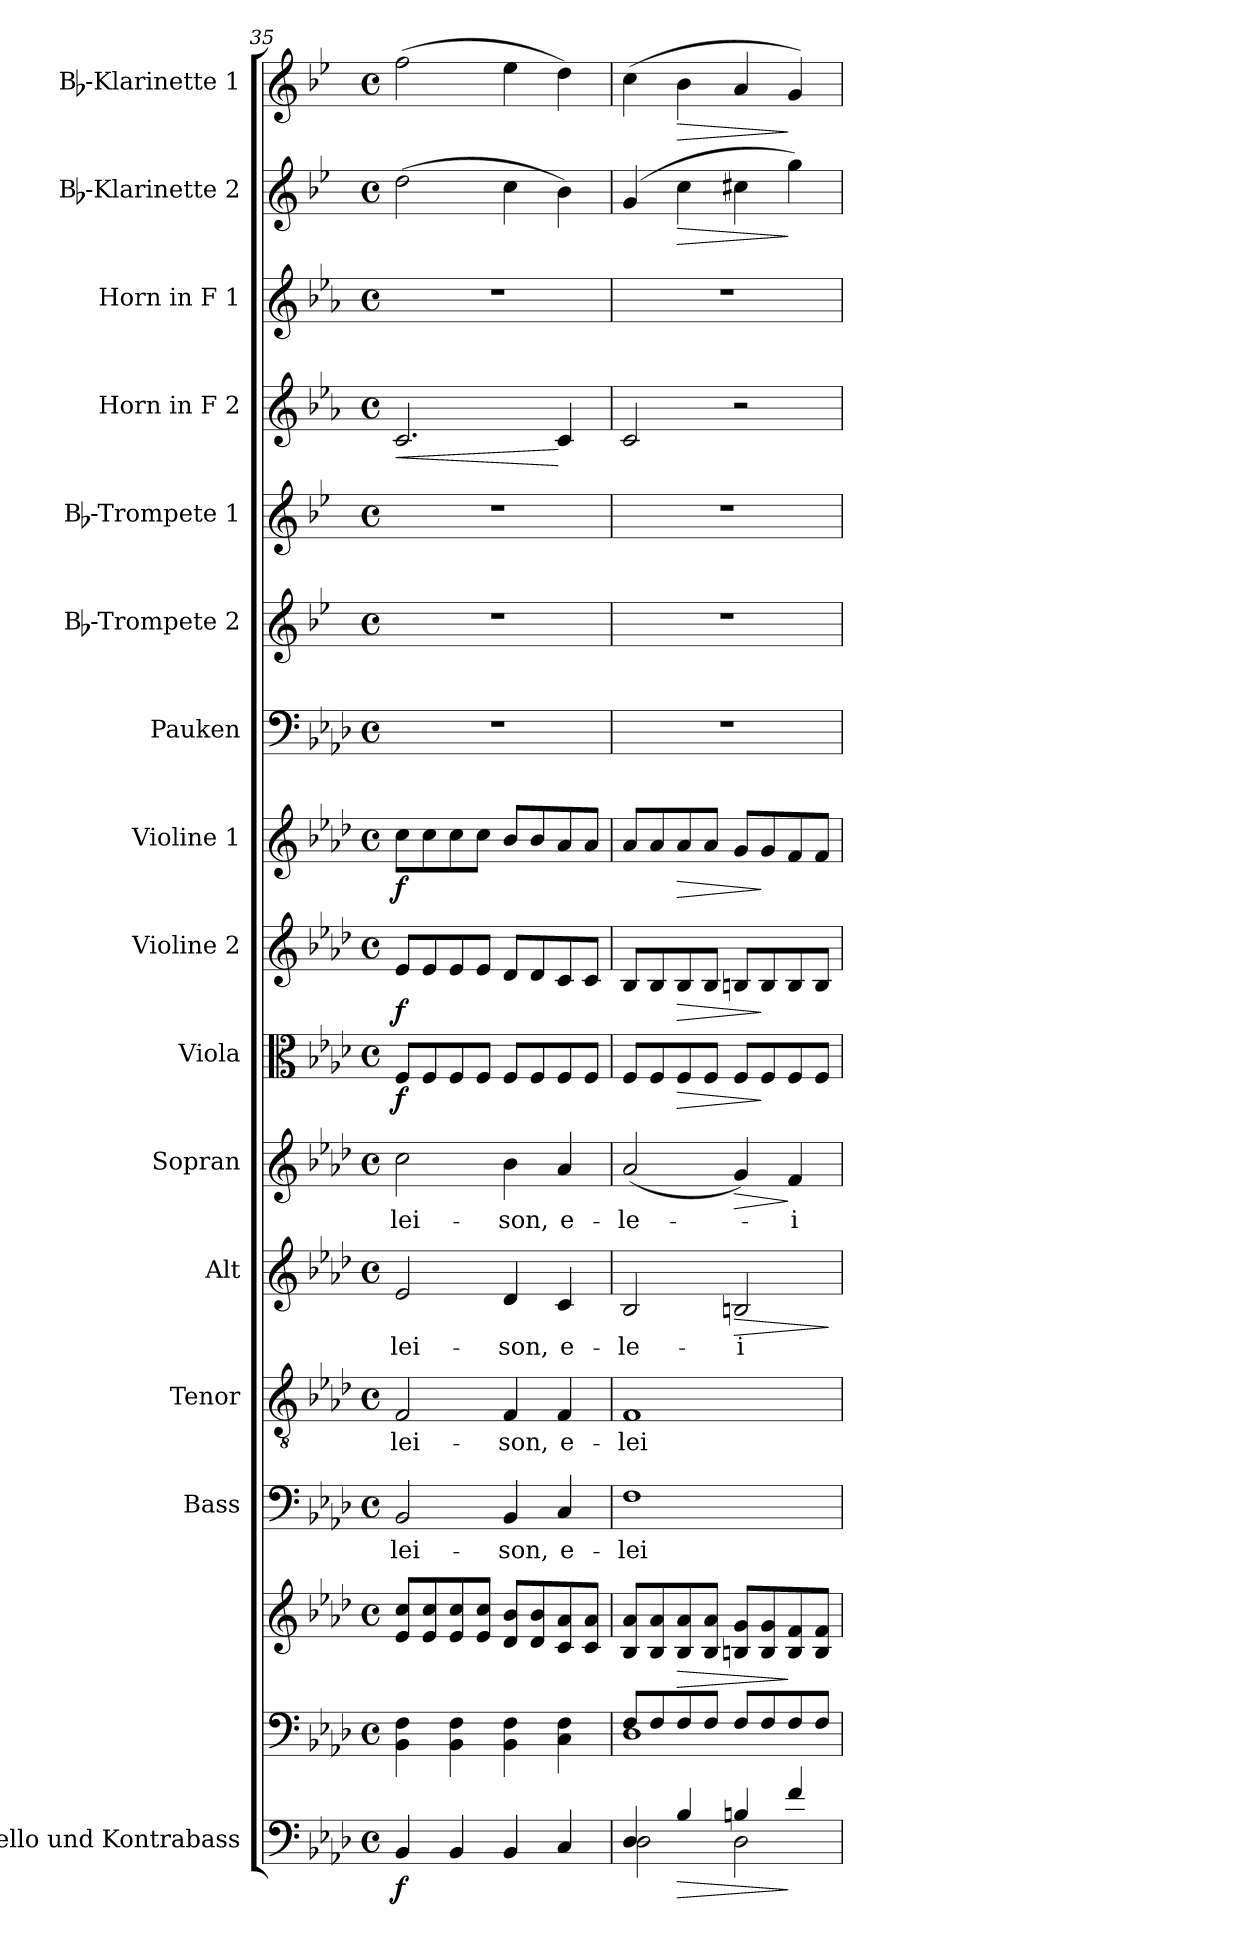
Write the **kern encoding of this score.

**kern	**dynam	**kern	**kern	**dynam	**kern	**text	**kern	**text	**kern	**text	**dynam	**kern	**text	**dynam	**kern	**dynam	**kern	**dynam	**kern	**dynam	**kern	**kern	**kern	**kern	**dynam	**kern	**kern	**dynam	**kern	**dynam
*part16	*part16	*part15	*part15	*part15	*part14	*part14	*part13	*part13	*part12	*part12	*part12	*part11	*part11	*part11	*part10	*part10	*part9	*part9	*part8	*part8	*part7	*part6	*part5	*part4	*part4	*part3	*part2	*part2	*part1	*part1
*staff17	*staff17	*staff16	*staff15	*staff15/16	*staff14	*staff14	*staff13	*staff13	*staff12	*staff12	*staff12	*staff11	*staff11	*staff11	*staff10	*staff10	*staff9	*staff9	*staff8	*staff8	*staff7	*staff6	*staff5	*staff4	*staff4	*staff3	*staff2	*staff2	*staff1	*staff1
*I"Cello und Kontrabass	*	*	*	*	*I"Bass	*	*I"Tenor	*	*I"Alt	*	*	*I"Sopran	*	*	*I"Viola	*	*I"Violine 2	*	*I"Violine 1	*	*I"Pauken	*I"Bb-Trompete 2	*I"Bb-Trompete 1	*I"Horn in F 2	*	*I"Horn in F 1	*I"Bb-Klarinette 2	*	*I"Bb-Klarinette 1	*
*I'Kb.	*	*	*	*	*I'B.	*	*I'T.	*	*I'A.	*	*	*I'S.	*	*	*I'Vla.	*	*I'Vl. 2	*	*I'Vl. 1	*	*I'Pk.	*I'Bb Trp. 2	*I'Bb Trp. 1	*	*	*	*I'Bb Kl. 2	*	*I'Bb Kl. 1	*
*clefF4	*	*clefF4	*clefG2	*	*clefF4	*	*clefGv2	*	*clefG2	*	*	*clefG2	*	*	*clefC3	*	*clefG2	*	*clefG2	*	*clefF4	*clefG2	*clefG2	*clefG2	*	*clefG2	*clefG2	*	*clefG2	*
*ITrd7c12	*	*	*	*	*	*	*	*	*	*	*	*	*	*	*	*	*	*	*	*	*	*ITrd1c2	*ITrd1c2	*ITrd4c7	*	*ITrd4c7	*ITrd1c2	*	*ITrd1c2	*
*k[b-e-a-d-]	*	*k[b-e-a-d-]	*k[b-e-a-d-]	*	*k[b-e-a-d-]	*	*k[b-e-a-d-]	*	*k[b-e-a-d-]	*	*	*k[b-e-a-d-]	*	*	*k[b-e-a-d-]	*	*k[b-e-a-d-]	*	*k[b-e-a-d-]	*	*k[b-e-a-d-]	*k[b-e-a-d-]	*k[b-e-a-d-]	*k[b-e-a-d-]	*	*k[b-e-a-d-]	*k[b-e-a-d-]	*	*k[b-e-a-d-]	*
*A-:	*	*A-:	*A-:	*	*A-:	*	*A-:	*	*A-:	*	*	*A-:	*	*	*A-:	*	*A-:	*	*A-:	*	*A-:	*A-:	*A-:	*A-:	*	*A-:	*A-:	*	*A-:	*
*M4/4	*	*M4/4	*M4/4	*	*M4/4	*	*M4/4	*	*M4/4	*	*	*M4/4	*	*	*M4/4	*	*M4/4	*	*M4/4	*	*M4/4	*M4/4	*M4/4	*M4/4	*	*M4/4	*M4/4	*	*M4/4	*
*met(c)	*	*met(c)	*met(c)	*	*met(c)	*	*met(c)	*	*met(c)	*	*	*met(c)	*	*	*met(c)	*	*met(c)	*	*met(c)	*	*met(c)	*met(c)	*met(c)	*met(c)	*	*met(c)	*met(c)	*	*met(c)	*
=35	=35	=35	=35	=35	=35	=35	=35	=35	=35	=35	=35	=35	=35	=35	=35	=35	=35	=35	=35	=35	=35	=35	=35	=35	=35	=35	=35	=35	=35	=35
!	!LO:DY:b	!	!	!	!	!LO:LY:b	!	!LO:LY:b	!	!LO:LY:b	!	!	!LO:LY:b	!	!	!LO:DY:b	!	!LO:DY:b	!	!LO:DY:b	!	!	!	!	!LO:HP:b	!	!	!	!	!
4BBB-/	f	4BB-\ 4F\	8e-/ 8cc/L	.	2BB-/	-lei-	2F/	-lei-	2e-/	-lei-	.	2cc\	-lei-	.	8F/L	f	8e-/L	f	8cc\L	f	1r	1r	1r	2.F/	<	1r	(>2cc\	.	(>2ee-\	.
.	.	.	8e-/ 8cc/	.	.	.	.	.	.	.	.	.	.	.	8F/	.	8e-/	.	8cc\	.	.	.	.	.	.	.	.	.	.	.
4BBB-/	.	4BB-\ 4F\	8e-/ 8cc/	.	.	.	.	.	.	.	.	.	.	.	8F/	.	8e-/	.	8cc\	.	.	.	.	.	.	.	.	.	.	.
.	.	.	8e-/ 8cc/J	.	.	.	.	.	.	.	.	.	.	.	8F/J	.	8e-/J	.	8cc\J	.	.	.	.	.	.	.	.	.	.	.
!	!	!	!	!	!	!LO:LY:b	!	!LO:LY:b	!	!LO:LY:b	!	!	!LO:LY:b	!	!	!	!	!	!	!	!	!	!	!	!	!	!	!	!	!
4BBB-/	.	4BB-\ 4F\	8d-/ 8b-/L	.	4BB-/	-son,	4F/	-son,	4d-/	-son,	.	4b-\	-son,	.	8F/L	.	8d-/L	.	8b-/L	.	.	.	.	.	.	.	4b-\	.	4dd-\	.
.	.	.	8d-/ 8b-/	.	.	.	.	.	.	.	.	.	.	.	8F/	.	8d-/	.	8b-/	.	.	.	.	.	.	.	.	.	.	.
!	!	!	!	!	!	!LO:LY:b	!	!LO:LY:b	!	!LO:LY:b	!	!	!LO:LY:b	!	!	!	!	!	!	!	!	!	!	!	!	!	!	!	!	!
4CC/	.	4C\ 4F\	8c/ 8a-/	.	4C/	e-	4F/	e-	4c/	e-	.	4a-/	e-	.	8F/	.	8c/	.	8a-/	.	.	.	.	4F/	[	.	4a-\)	.	4cc\)	.
.	.	.	8c/ 8a-/J	.	.	.	.	.	.	.	.	.	.	.	8F/J	.	8c/J	.	8a-/J	.	.	.	.	.	.	.	.	.	.	.
=36	=36	=36	=36	=36	=36	=36	=36	=36	=36	=36	=36	=36	=36	=36	=36	=36	=36	=36	=36	=36	=36	=36	=36	=36	=36	=36	=36	=36	=36	=36
*^	*	*^	*	*	*	*	*	*	*	*	*	*	*	*	*	*	*	*	*	*	*	*	*	*	*	*	*	*	*	*
!	!	!	!	!	!	!	!	!LO:LY:b	!	!LO:LY:b	!	!LO:LY:b	!	!	!LO:LY:b	!	!	!	!	!	!	!	!	!	!	!	!	!	!	!	!	!
4DD-/	2DD-\	.	8F/L	1D-	8B-/ 8a-/L	.	1F	-lei-	1F	-lei-	2B-/	-le-	.	(<2a-/	-le-	.	8F/L	.	8B-/L	.	8a-/L	.	1r	1r	1r	2F/	.	1r	(4f/	.	(>4b-\	.
.	.	.	8F/	.	8B-/ 8a-/	.	.	.	.	.	.	.	.	.	.	.	8F/	.	8B-/	.	8a-/	.	.	.	.	.	.	.	.	.	.	.
!	!	!LO:HP:b	!	!	!	!LO:HP:b	!	!	!	!	!	!	!	!	!	!	!	!LO:HP:b	!	!LO:HP:b	!	!LO:HP:b	!	!	!	!	!	!	!	!LO:HP:b	!	!LO:HP:b
4BB-/	.	>	8F/	.	8B-/ 8a-/	>	.	.	.	.	.	.	.	.	.	.	8F/	>	8B-/	>	8a-/	>	.	.	.	.	.	.	4b-\	>	4a-\	>
.	.	.	8F/J	.	8B-/ 8a-/J	.	.	.	.	.	.	.	.	.	.	.	8F/J	.	8B-/J	.	8a-/J	.	.	.	.	.	.	.	.	.	.	.
!	!	!	!	!	!	!	!	!	!	!	!	!LO:LY:b	!LO:HP:b	!	!	!LO:HP:b	!	!	!	!	!	!	!	!	!	!	!	!	!	!	!	!
4BBn/	2DD-\	.	8F/L	.	8Bn/ 8g/L	.	.	.	.	.	2Bn/	-i-	>	4g/)	.	>	8F/L	.	8Bn/L	.	8g/L	.	.	.	.	2r	.	.	4bn\	.	4g/	.
.	.	.	8F/	.	8B/ 8g/	.	.	.	.	.	.	.	.	.	.	.	8F/	]	8B/	]	8g/	]	.	.	.	.	.	.	.	.	.	.
!	!	!	!	!	!	!	!	!	!	!	!	!	!	!	!LO:LY:b	!	!	!	!	!	!	!	!	!	!	!	!	!	!	!	!	!
4F/	.	]	8F/	.	8B/ 8f/	]	.	.	.	.	.	.	.	4f/	-i-	]	8F/	.	8B/	.	8f/	.	.	.	.	.	.	.	4ff\)	]	4f/)	]
.	.	.	8F/J	.	8B/ 8f/J	.	.	.	.	.	.	.	.	.	.	.	8F/J	.	8B/J	.	8f/J	.	.	.	.	.	.	.	.	.	.	.
*v	*v	*	*	*	*	*	*	*	*	*	*	*	*	*	*	*	*	*	*	*	*	*	*	*	*	*	*	*	*	*	*	*
*	*	*v	*v	*	*	*	*	*	*	*	*	*	*	*	*	*	*	*	*	*	*	*	*	*	*	*	*	*	*	*	*
.	.	.	.	.	.	.	.	.	.	.	]	.	.	.	.	.	.	.	.	.	.	.	.	.	.	.	.	.	.	.
=	=	=	=	=	=	=	=	=	=	=	=	=	=	=	=	=	=	=	=	=	=	=	=	=	=	=	=	=	=	=
*-	*-	*-	*-	*-	*-	*-	*-	*-	*-	*-	*-	*-	*-	*-	*-	*-	*-	*-	*-	*-	*-	*-	*-	*-	*-	*-	*-	*-	*-	*-
